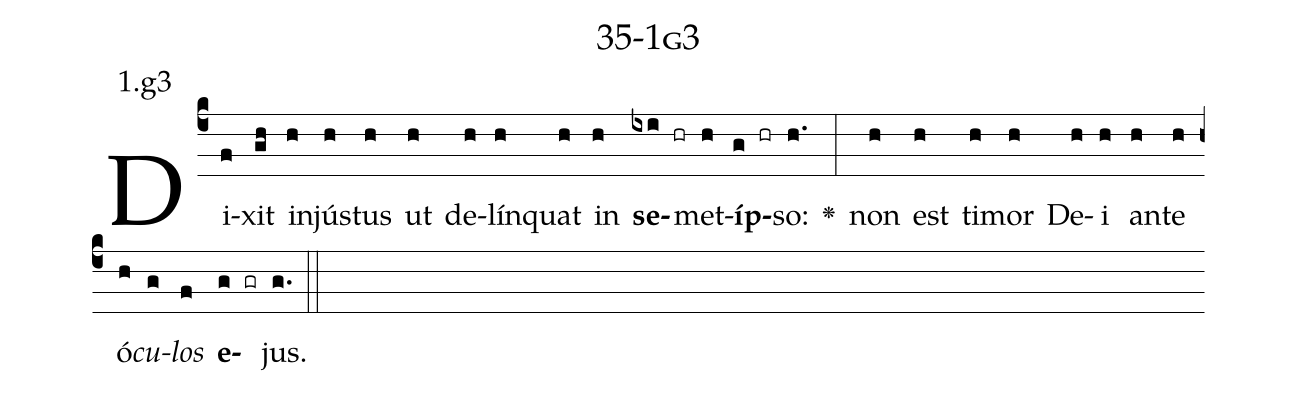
name: 35-1g3;
annotation: 1.g3;
%%
(c4)Di(f)xit(gh) in(h)jús(h)tus(h) ut(h) de(h)lín(h)quat(h) in(h) <b>se</b>(ixi hr)met(h)<b>íp</b>(g hr)so:(h.) <v>\greheightstar</v>(:) non(h) est(h) ti(h)mor(h) De(h)i(h) an(h)te(h) ó(h)<i>cu</i>(g)<i>los</i>(f) <b>e</b>(g gr)jus.(g.) (::)


%E(h) u(h) o(g) u(f) a(g) e.(g.) (::)
